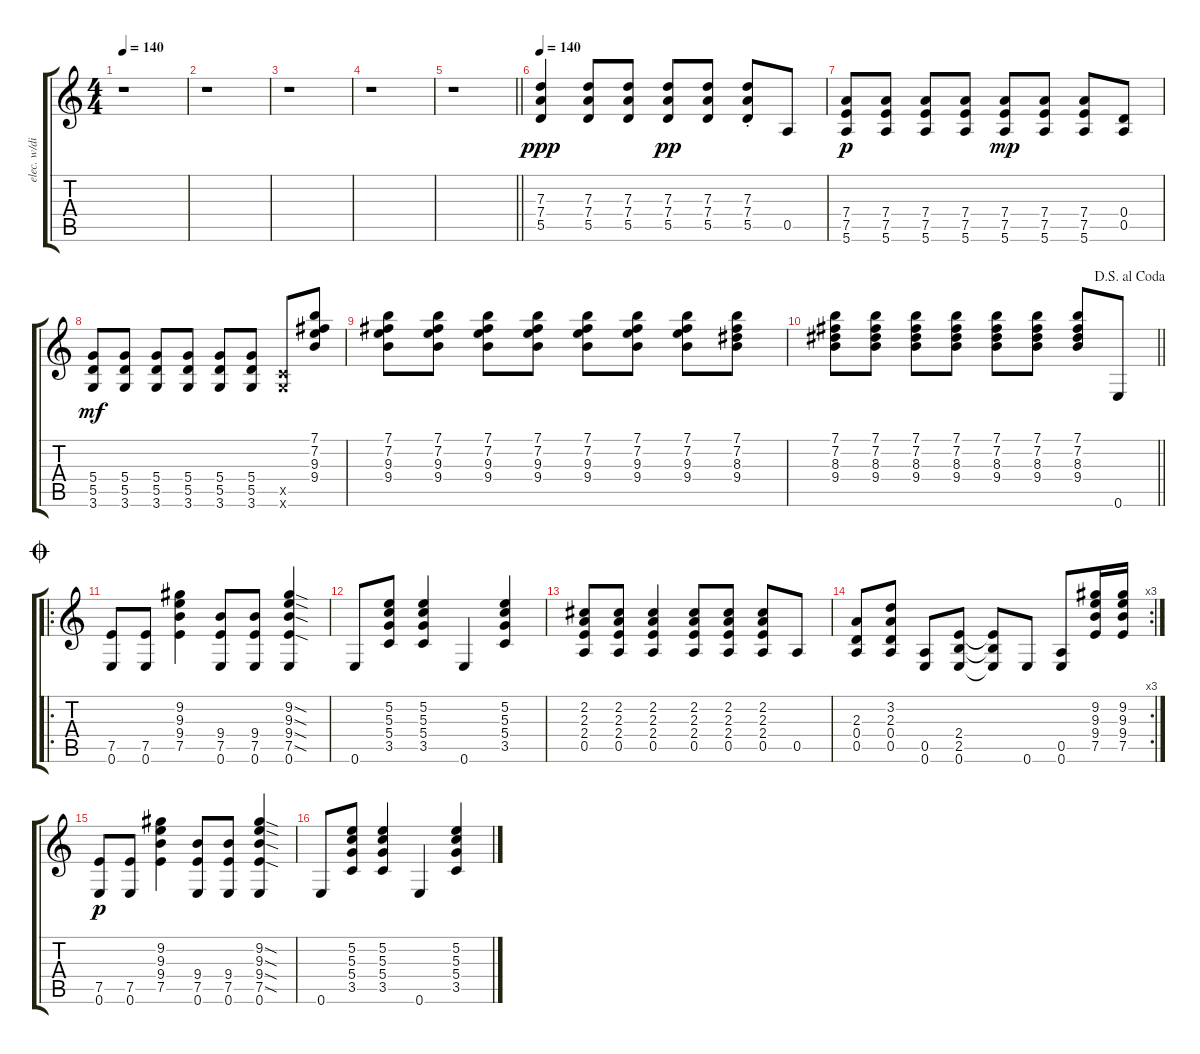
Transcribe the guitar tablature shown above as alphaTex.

\track ("elec. w/dist. [two gtrs arr. for one; do" "elec. w/di") {instrument overdrivenguitar}
\staff {score tabs}
\tuning (E4 B3 G3 D3 A2 E2) {hide}
\ts (4 4)
\tempo 140
\clef g2
\ks c
r.1{dy mf} |
r.1 |
r.1 |
r.1 |
\barLineRight lightlight
r.1 |
\tempo 140
(7.3 7.4 5.5).4{dy ppp} (7.3 7.4 5.5).8 (7.3 7.4 5.5).8 (7.3 7.4 5.5).8{dy pp} (7.3 7.4 5.5).8 (7.3{st} 7.4{st} 5.5{st}).8 0.5.8 |
(7.4 7.5 5.6).8{dy p} (7.4 7.5 5.6).8 (7.4 7.5 5.6).8 (7.4 7.5 5.6).8 (7.4 7.5 5.6).8{dy mp} (7.4 7.5 5.6).8 (7.4 7.5 5.6).8 (0.4 0.5).8 |
(5.4 5.5 3.6).8{dy mf} (5.4 5.5 3.6).8 (5.4 5.5 3.6).8 (5.4 5.5 3.6).8 (5.4 5.5 3.6).8 (5.4 5.5 3.6).8 (3.5{x} 3.6{x}).8 (7.1 7.2 9.3 9.4).8 |
(7.1 7.2 9.3 9.4).8 (7.1 7.2 9.3 9.4).8 (7.1 7.2 9.3 9.4).8 (7.1 7.2 9.3 9.4).8 (7.1 7.2 9.3 9.4).8 (7.1 7.2 9.3 9.4).8 (7.1 7.2 9.3 9.4).8 (7.1 7.2 8.3 9.4).8 |
\jump dalsegnoalcoda
\barLineRight lightlight
(7.1 7.2 8.3 9.4).8 (7.1 7.2 8.3 9.4).8 (7.1 7.2 8.3 9.4).8 (7.1 7.2 8.3 9.4).8 (7.1 7.2 8.3 9.4).8 (7.1 7.2 8.3 9.4).8 (7.1 7.2 8.3 9.4).8 0.6.8 |
\ro
\jump coda
(7.5 0.6).8 (7.5 0.6).8 (9.2 9.3 9.4 7.5).4 (9.4 7.5 0.6).8 (9.4 7.5 0.6).8 (9.2{sod} 9.3{sod} 9.4{sod} 7.5{sod} 0.6).4 |
0.6.8 (5.2 5.3 5.4 3.5).8 (5.2 5.3 5.4 3.5).4 0.6.4 (5.2 5.3 5.4 3.5).4 |
(2.2 2.3 2.4 0.5).8 (2.2 2.3 2.4 0.5).8 (2.2 2.3 2.4 0.5).4 (2.2 2.3 2.4 0.5).8 (2.2 2.3 2.4 0.5).8 (2.2 2.3 2.4 0.5).8 0.5.8 |
\rc 3
(2.3 0.4 0.5).8 (3.2 2.3 0.4 0.5).8 (0.5 0.6).8 (2.4 2.5 0.6).8 (2.4{t} 2.5{t} 0.6{t}).8 0.6.8 (0.5 0.6).8 (9.2 9.3 9.4 7.5).16 (9.2 9.3 9.4 7.5).16 |
(7.5 0.6).8{dy p} (7.5 0.6).8 (9.2 9.3 9.4 7.5).4 (9.4 7.5 0.6).8 (9.4 7.5 0.6).8 (9.2{sod} 9.3{sod} 9.4{sod} 7.5{sod} 0.6).4 |
0.6.8 (5.2 5.3 5.4 3.5).8 (5.2 5.3 5.4 3.5).4 0.6.4 (5.2 5.3 5.4 3.5).4
